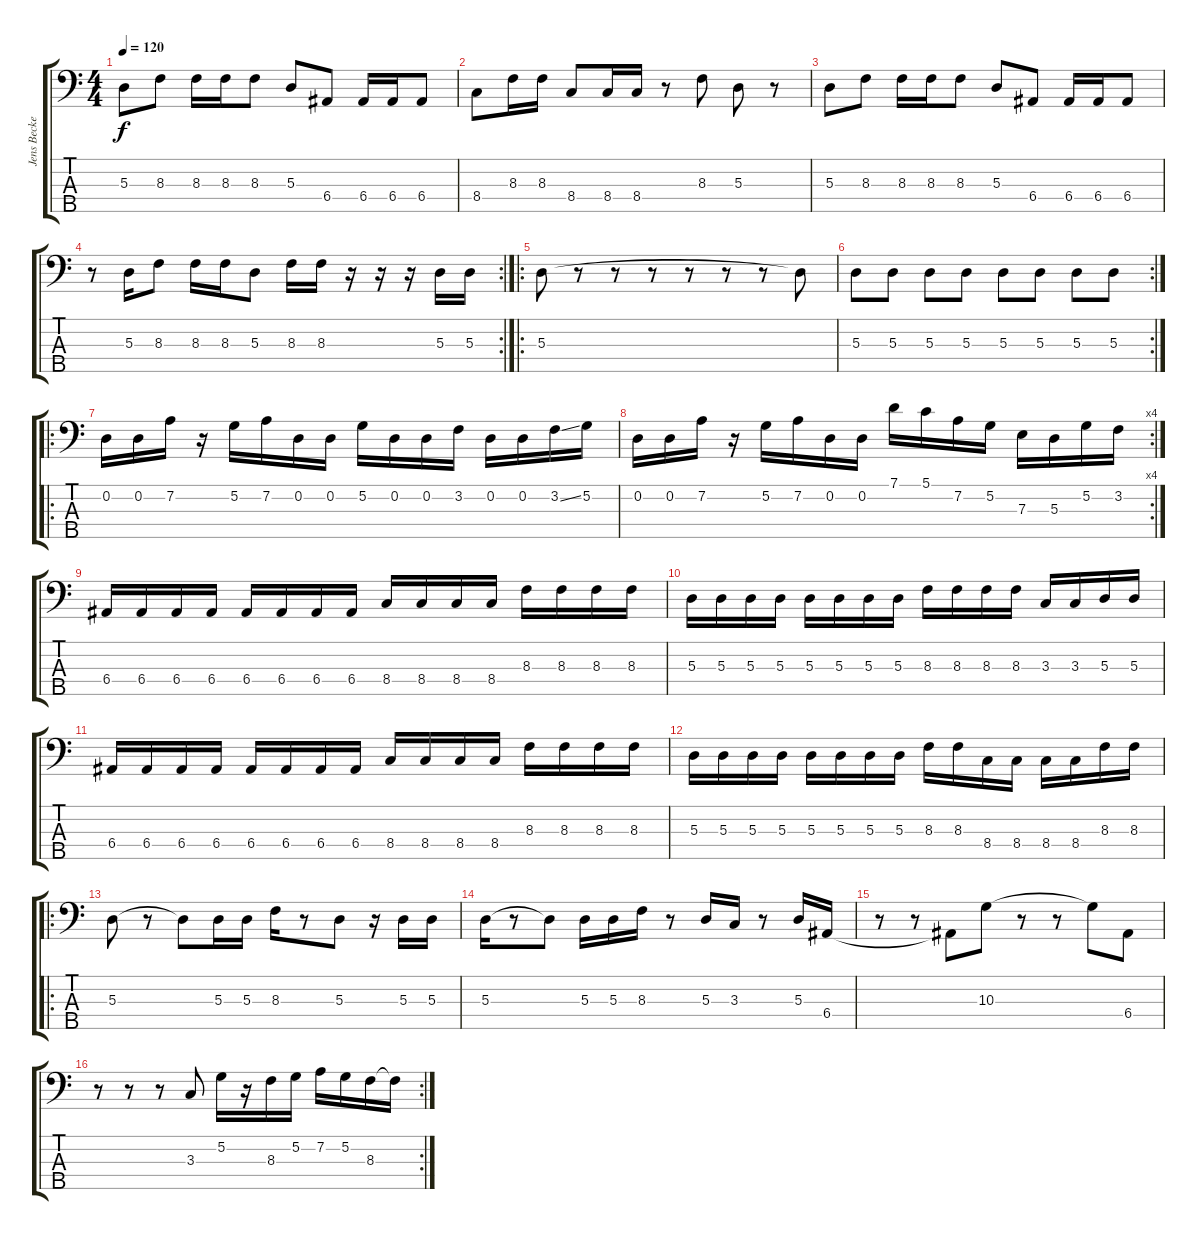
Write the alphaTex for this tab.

\track ("Jens Becker" "Jens Becke") {instrument electricbasspick}
\staff {score tabs}
\tuning (G2 D2 A1 E1 B0) {hide}
\ts (4 4)
\tempo 120
\clef f4
\ks c
5.3.8{dy f instrument electricbasspick} 8.3.8 8.3.16 8.3.16 8.3.8 5.3.8 6.4.8 6.4.16 6.4.16 6.4.8 |
8.4.8 8.3.16 8.3.16 8.4.8 8.4.16 8.4.16 r.8 8.3.8 5.3.8 r.8 |
5.3.8 8.3.8 8.3.16 8.3.16 8.3.8 5.3.8 6.4.8 6.4.16 6.4.16 6.4.8 |
\rc 2
r.8 5.3.16 8.3.8 8.3.16 8.3.16 5.3.8 8.3.16 8.3.16 r.16 r.16 r.16 5.3.16 5.3.16 |
\ro
5.3.8 r.8 r.8 r.8 r.8 r.8 r.8 5.3{t}.8 |
\rc 2
5.3.8 5.3.8 5.3.8 5.3.8 5.3.8 5.3.8 5.3.8 5.3.8 |
\ro
0.2.16 0.2.16 7.2.16 r.16 5.2.16 7.2.16 0.2.16 0.2.16 5.2.16 0.2.16 0.2.16 3.2.16 0.2.16 0.2.16 3.2{ss}.16 5.2.16 |
\rc 4
0.2.16 0.2.16 7.2.16 r.16 5.2.16 7.2.16 0.2.16 0.2.16 7.1.16 5.1.16 7.2.16 5.2.16 7.3.16 5.3.16 5.2.16 3.2.16 |
6.4.16 6.4.16 6.4.16 6.4.16 6.4.16 6.4.16 6.4.16 6.4.16 8.4.16 8.4.16 8.4.16 8.4.16 8.3.16 8.3.16 8.3.16 8.3.16 |
5.3.16 5.3.16 5.3.16 5.3.16 5.3.16 5.3.16 5.3.16 5.3.16 8.3.16 8.3.16 8.3.16 8.3.16 3.3.16 3.3.16 5.3.16 5.3.16 |
6.4.16 6.4.16 6.4.16 6.4.16 6.4.16 6.4.16 6.4.16 6.4.16 8.4.16 8.4.16 8.4.16 8.4.16 8.3.16 8.3.16 8.3.16 8.3.16 |
5.3.16 5.3.16 5.3.16 5.3.16 5.3.16 5.3.16 5.3.16 5.3.16 8.3.16 8.3.16 8.4.16 8.4.16 8.4.16 8.4.16 8.3.16 8.3.16 |
\ro
5.3.8 r.8 5.3{t}.8 5.3.16 5.3.16 8.3.16 r.8 5.3.8 r.16 5.3.16 5.3.16 |
5.3.16 r.8 5.3{t}.8 5.3.16 5.3.16 8.3.16 r.8 5.3.16 3.3.16 r.8 5.3.16 6.4.16 |
r.8 r.8 6.4{t}.8 10.3.8 r.8 r.8 10.3{t}.8 6.4.8 |
\rc 2
r.8 r.8 r.8 3.3.8 5.2.16 r.16 8.3.16 5.2.16 7.2.16 5.2.16 8.3.16 8.3{t}.16
